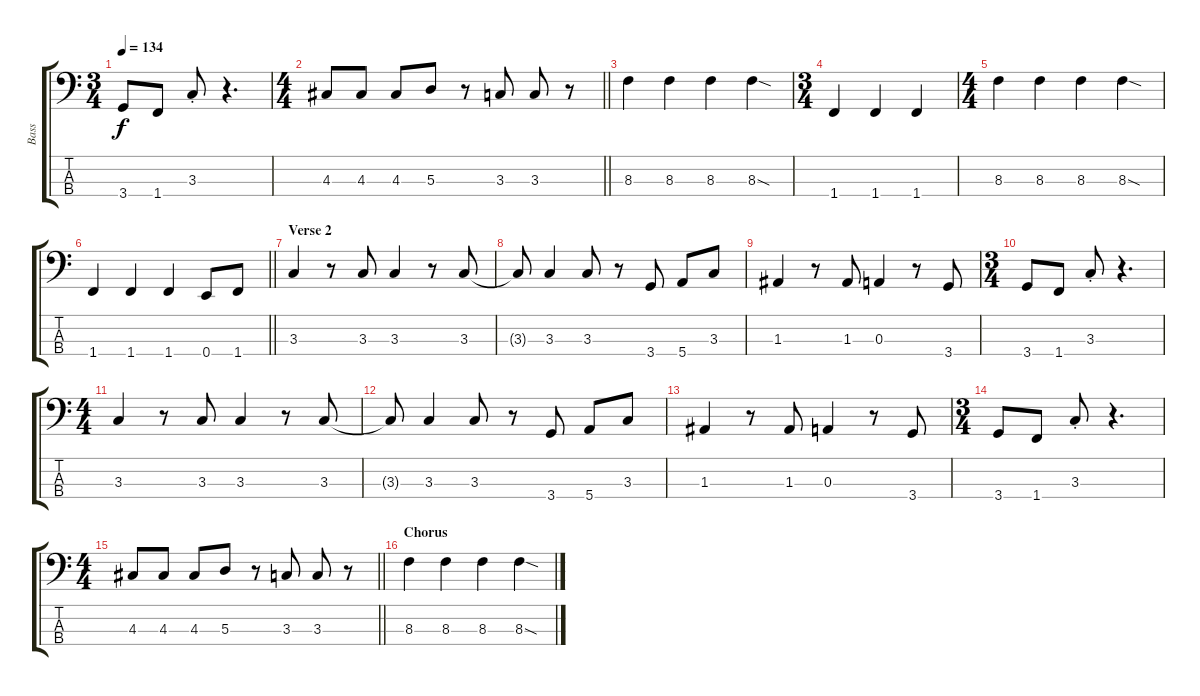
\track ("Bass" "Bass") {instrument electricbassfinger}
\staff {score tabs}
\tuning (G2 D2 A1 E1) {hide}
\ts (3 4)
\tempo 134
\clef f4
\ks c
3.4.8{dy f} 1.4.8 3.3{st}.8 r.4{d} |
\ts (4 4)
\barLineRight lightlight
4.3.8 4.3.8 4.3.8 5.3.8 r.8 3.3.8 3.3.8 r.8 |
\section ("" "")
8.3.4 8.3.4 8.3.4 8.3{sod}.4 |
\ts (3 4)
1.4.4 1.4.4 1.4.4 |
\ts (4 4)
8.3.4 8.3.4 8.3.4 8.3{sod}.4 |
\barLineRight lightlight
1.4.4 1.4.4 1.4.4 0.4.8 1.4.8 |
\section ("" "Verse 2")
3.3.4 r.8 3.3.8 3.3.4 r.8 3.3.8 |
3.3{t}.8 3.3.4 3.3.8 r.8 3.4.8 5.4.8 3.3.8 |
1.3.4 r.8 1.3.8 0.3.4 r.8 3.4.8 |
\ts (3 4)
3.4.8 1.4.8 3.3{st}.8 r.4{d} |
\ts (4 4)
3.3.4 r.8 3.3.8 3.3.4 r.8 3.3.8 |
3.3{t}.8 3.3.4 3.3.8 r.8 3.4.8 5.4.8 3.3.8 |
1.3.4 r.8 1.3.8 0.3.4 r.8 3.4.8 |
\ts (3 4)
3.4.8 1.4.8 3.3{st}.8 r.4{d} |
\ts (4 4)
\barLineRight lightlight
4.3.8 4.3.8 4.3.8 5.3.8 r.8 3.3.8 3.3.8 r.8 |
\section ("" "Chorus")
8.3.4 8.3.4 8.3.4 8.3{sod}.4
